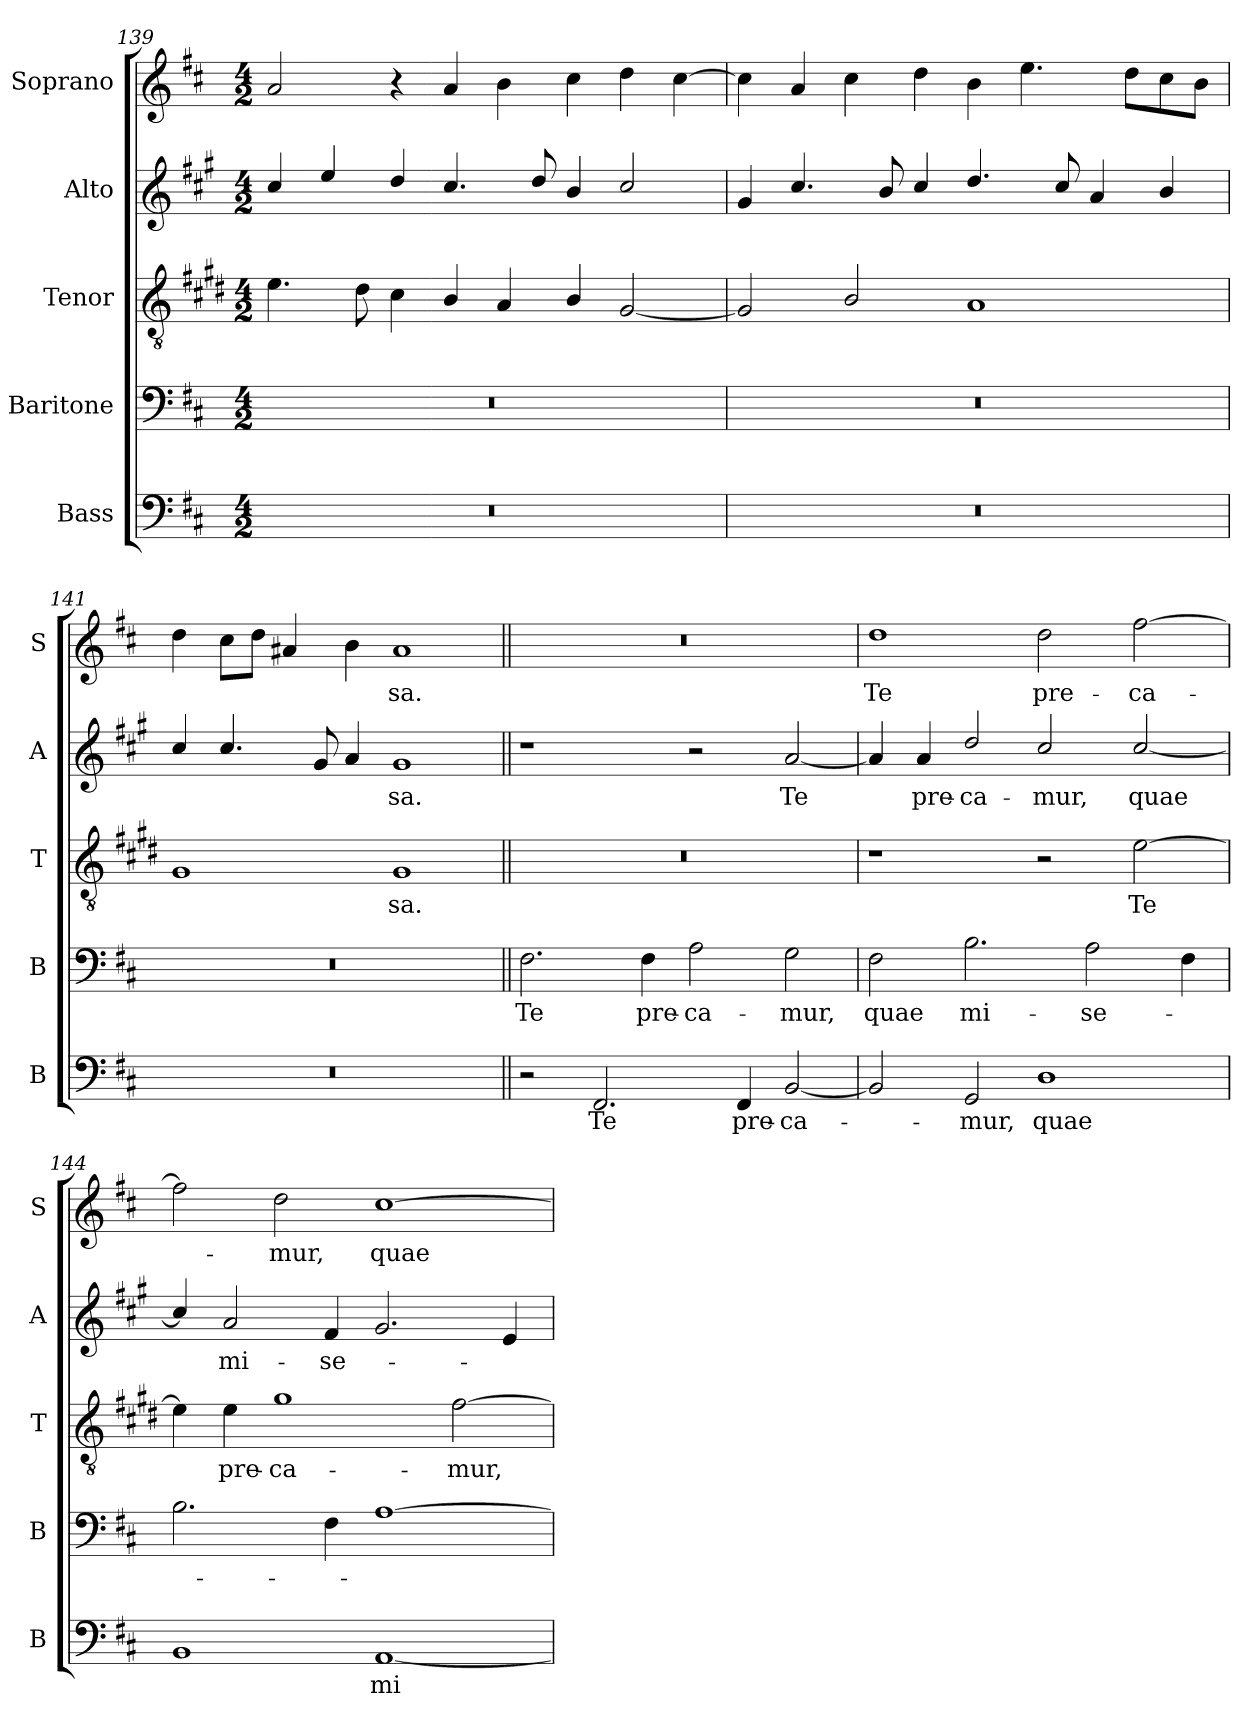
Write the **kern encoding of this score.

**kern	**text	**kern	**text	**kern	**text	**kern	**text	**kern	**text
*part5	*part5	*part4	*part4	*part3	*part3	*part2	*part2	*part1	*part1
*staff5	*staff5	*staff4	*staff4	*staff3	*staff3	*staff2	*staff2	*staff1	*staff1
*I"Bass	*	*I"Baritone	*	*I"Tenor	*	*I"Alto	*	*I"Soprano	*
*I'B	*	*I'B	*	*I'T	*	*I'A	*	*I'S	*
*clefF4	*	*clefF4	*	*clefGv2	*	*clefG2	*	*clefG2	*
*	*	*	*	*ITrd1c2	*	*ITrd4c7	*	*	*
*k[f#c#]	*	*k[f#c#]	*	*k[f#c#]	*	*k[f#c#]	*	*k[f#c#]	*
*D:	*	*D:	*	*D:	*	*D:	*	*D:	*
*M4/2	*	*M4/2	*	*M4/2	*	*M4/2	*	*M4/2	*
=139	=139	=139	=139	=139	=139	=139	=139	=139	=139
0r	.	0r	.	4.d\	.	4f#/	.	2a/	.
.	.	.	.	.	.	4a/	.	.	.
.	.	.	.	8c#\	.	.	.	.	.
.	.	.	.	4B\	.	4g/	.	4r	.
.	.	.	.	4A/	.	4.f#/	.	4a/	.
.	.	.	.	4G/	.	.	.	4b\	.
.	.	.	.	.	.	8g/	.	.	.
.	.	.	.	4A/	.	4e/	.	4cc#\	.
.	.	.	.	[2F#/	.	2f#/	.	4dd\	.
.	.	.	.	.	.	.	.	[4cc#\	.
=140	=140	=140	=140	=140	=140	=140	=140	=140	=140
0r	.	0r	.	2F#/]	.	4c#/	.	4cc#\]	.
.	.	.	.	.	.	4.f#/	.	4a/	.
.	.	.	.	2A/	.	.	.	4cc#\	.
.	.	.	.	.	.	8e/	.	.	.
.	.	.	.	.	.	4f#/	.	4dd\	.
.	.	.	.	1G	.	4.g/	.	4b\	.
.	.	.	.	.	.	.	.	4.ee\	.
.	.	.	.	.	.	8f#/	.	.	.
.	.	.	.	.	.	4d/	.	.	.
.	.	.	.	.	.	.	.	8dd\L	.
.	.	.	.	.	.	4e/	.	8cc#\	.
.	.	.	.	.	.	.	.	8b\J	.
=141	=141	=141	=141	=141	=141	=141	=141	=141	=141
0r	.	0r	.	1F#	.	4f#/	.	4dd\	.
.	.	.	.	.	.	4.f#/	.	8cc#\L	.
.	.	.	.	.	.	.	.	8dd\J	.
.	.	.	.	.	.	.	.	4a#X/	.
.	.	.	.	.	.	8c#/	.	.	.
.	.	.	.	.	.	4d/	.	4b\	.
!	!	!	!	!	!LO:LY:b	!	!	!	!
!	!	!	!	!	!	!	!LO:LY:b	!	!
!	!	!	!	!	!	!	!	!	!LO:LY:b
.	.	.	.	1F#	-sa.	1c#	-sa.	1a#	-sa.
!!LO:PB:g=z
=142||	=142||	=142||	=142||	=142||	=142||	=142||	=142||	=142||	=142||
!	!	!	!LO:LY:b	!	!	!	!	!	!
2r	.	2.F#\	Te	0r	.	1r	.	0r	.
!	!LO:LY:b	!	!	!	!	!	!	!	!
2.FF#/	Te	.	.	.	.	.	.	.	.
!	!	!	!LO:LY:b	!	!	!	!	!	!
.	.	4F#\	pre-	.	.	.	.	.	.
!	!	!	!LO:LY:b	!	!	!	!	!	!
.	.	2A\	-ca-	.	.	2r	.	.	.
!	!LO:LY:b	!	!	!	!	!	!	!	!
4FF#/	pre-	.	.	.	.	.	.	.	.
!	!LO:LY:b	!	!	!	!	!	!	!	!
!	!	!	!LO:LY:b	!	!	!	!	!	!
!	!	!	!	!	!	!	!LO:LY:b	!	!
[2BB/	-ca-	2G\	-mur,	.	.	[2d/	Te	.	.
=143	=143	=143	=143	=143	=143	=143	=143	=143	=143
!	!	!	!LO:LY:b	!	!	!	!	!	!
!	!	!	!	!	!	!	!	!	!LO:LY:b
2BB/]	.	2F#\	quae	1r	.	4d/]	.	1dd	Te
!	!	!	!	!	!	!	!LO:LY:b	!	!
.	.	.	.	.	.	4d/	pre-	.	.
!	!LO:LY:b	!	!	!	!	!	!	!	!
!	!	!	!LO:LY:b	!	!	!	!	!	!
!	!	!	!	!	!	!	!LO:LY:b	!	!
2GG/	-mur,	2.B\	mi-	.	.	2g/	-ca-	.	.
!	!LO:LY:b	!	!	!	!	!	!	!	!
!	!	!	!	!	!	!	!LO:LY:b	!	!
!	!	!	!	!	!	!	!	!	!LO:LY:b
1D	quae	.	.	2r	.	2f#/	-mur,	2dd\	pre-
!	!	!	!LO:LY:b	!	!	!	!	!	!
.	.	2A\	-se-	.	.	.	.	.	.
!	!	!	!	!	!LO:LY:b	!	!	!	!
!	!	!	!	!	!	!	!LO:LY:b	!	!
!	!	!	!	!	!	!	!	!	!LO:LY:b
.	.	.	.	[2d\	Te	[2f#/	quae	[2ff#\	-ca-
.	.	4F#\	.	.	.	.	.	.	.
=144	=144	=144	=144	=144	=144	=144	=144	=144	=144
1BB	.	2.B\	.	4d\]	.	4f#/]	.	2ff#\]	.
!	!	!	!	!	!LO:LY:b	!	!	!	!
!	!	!	!	!	!	!	!LO:LY:b	!	!
.	.	.	.	4d\	pre-	2d/	mi-	.	.
!	!	!	!	!	!LO:LY:b	!	!	!	!
!	!	!	!	!	!	!	!	!	!LO:LY:b
.	.	.	.	1f#	-ca-	.	.	2dd\	-mur,
!	!	!	!	!	!	!	!LO:LY:b	!	!
.	.	4F#\	.	.	.	4B/	-se-	.	.
!	!LO:LY:b	!	!	!	!	!	!	!	!
!	!	!	!	!	!	!	!	!	!LO:LY:b
[1AA	mi-	[1A	.	.	.	2.c#/	.	[1cc#	quae
!	!	!	!	!	!LO:LY:b	!	!	!	!
.	.	.	.	[2e\	-mur,	.	.	.	.
.	.	.	.	.	.	4A/	.	.	.
=	=	=	=	=	=	=	=	=	=
*-	*-	*-	*-	*-	*-	*-	*-	*-	*-
